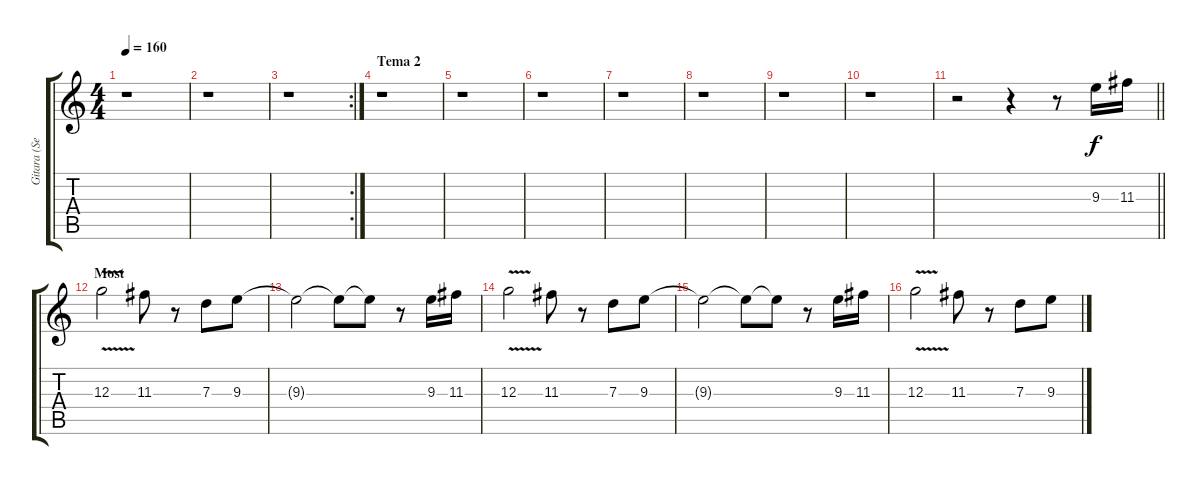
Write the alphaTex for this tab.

\track ("Gitara (Sead Lipovaca)" "Gitara (Se") {instrument overdrivenguitar}
\staff {score tabs}
\tuning (E4 B3 G3 D3 A2 E2) {hide}
\ts (4 4)
\tempo 160
\clef g2
\ks c
r.1{dy f} |
r.1 |
\rc 2
r.1 |
\section ("" "Tema 2")
r.1 |
r.1 |
r.1 |
r.1 |
r.1 |
r.1 |
r.1 |
\barLineRight lightlight
r.2 r.4 r.8 9.3.16 11.3.16 |
\section ("" "Most")
12.3{v}.2 11.3.8 r.8 7.3.8 9.3.8 |
9.3{t}.2 9.3{t}.8 9.3{t}.8 r.8 9.3.16 11.3.16 |
12.3{v}.2 11.3.8 r.8 7.3.8 9.3.8 |
9.3{t}.2 9.3{t}.8 9.3{t}.8 r.8 9.3.16 11.3.16 |
12.3{v}.2 11.3.8 r.8 7.3.8 9.3.8
